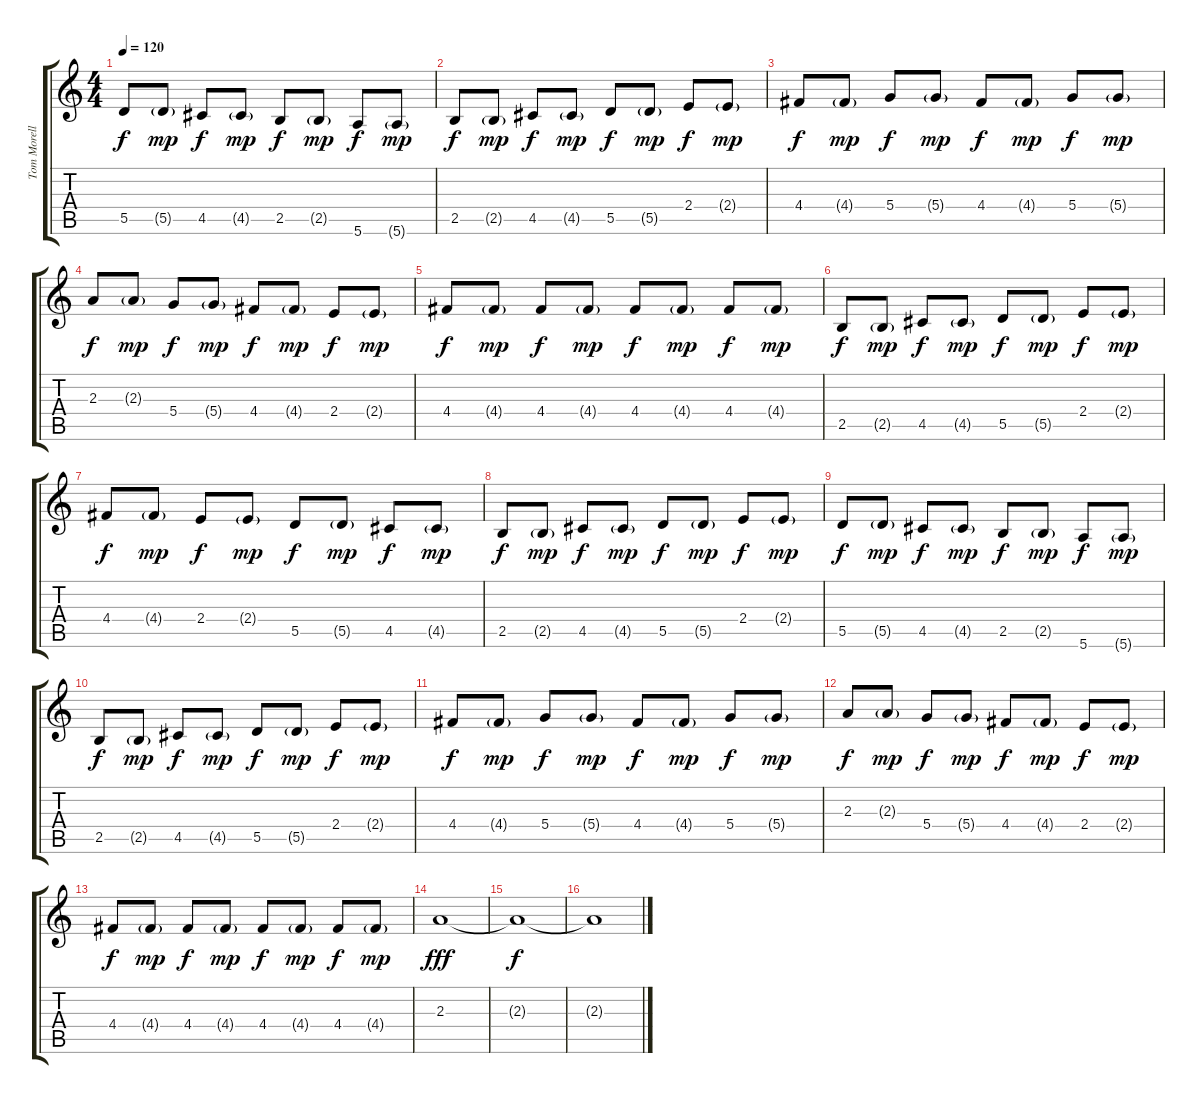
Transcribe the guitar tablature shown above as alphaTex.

\track ("Tom Morello" "Tom Morell") {instrument electricguitarjazz}
\staff {score tabs}
\tuning (E4 B3 G3 D3 A2 E2) {hide}
\ts (4 4)
\tempo 120
\clef g2
\ks c
5.5.8{dy f} 5.5{g}.8{dy mp} 4.5.8{dy f} 4.5{g}.8{dy mp} 2.5.8{dy f} 2.5{g}.8{dy mp} 5.6.8{dy f} 5.6{g}.8{dy mp} |
2.5.8{dy f} 2.5{g}.8{dy mp} 4.5.8{dy f} 4.5{g}.8{dy mp} 5.5.8{dy f} 5.5{g}.8{dy mp} 2.4.8{dy f} 2.4{g}.8{dy mp} |
4.4.8{dy f} 4.4{g}.8{dy mp} 5.4.8{dy f} 5.4{g}.8{dy mp} 4.4.8{dy f} 4.4{g}.8{dy mp} 5.4.8{dy f} 5.4{g}.8{dy mp} |
2.3.8{dy f} 2.3{g}.8{dy mp} 5.4.8{dy f} 5.4{g}.8{dy mp} 4.4.8{dy f} 4.4{g}.8{dy mp} 2.4.8{dy f} 2.4{g}.8{dy mp} |
4.4.8{dy f} 4.4{g}.8{dy mp} 4.4.8{dy f} 4.4{g}.8{dy mp} 4.4.8{dy f} 4.4{g}.8{dy mp} 4.4.8{dy f} 4.4{g}.8{dy mp} |
2.5.8{dy f volume 16 instrument distortionguitar} 2.5{g}.8{dy mp} 4.5.8{dy f} 4.5{g}.8{dy mp} 5.5.8{dy f} 5.5{g}.8{dy mp} 2.4.8{dy f} 2.4{g}.8{dy mp} |
4.4.8{dy f} 4.4{g}.8{dy mp} 2.4.8{dy f} 2.4{g}.8{dy mp} 5.5.8{dy f} 5.5{g}.8{dy mp} 4.5.8{dy f} 4.5{g}.8{dy mp} |
2.5.8{dy f} 2.5{g}.8{dy mp} 4.5.8{dy f} 4.5{g}.8{dy mp} 5.5.8{dy f} 5.5{g}.8{dy mp} 2.4.8{dy f} 2.4{g}.8{dy mp} |
5.5.8{dy f} 5.5{g}.8{dy mp} 4.5.8{dy f} 4.5{g}.8{dy mp} 2.5.8{dy f} 2.5{g}.8{dy mp} 5.6.8{dy f} 5.6{g}.8{dy mp} |
2.5.8{dy f} 2.5{g}.8{dy mp} 4.5.8{dy f} 4.5{g}.8{dy mp} 5.5.8{dy f} 5.5{g}.8{dy mp} 2.4.8{dy f} 2.4{g}.8{dy mp} |
4.4.8{dy f} 4.4{g}.8{dy mp} 5.4.8{dy f} 5.4{g}.8{dy mp} 4.4.8{dy f} 4.4{g}.8{dy mp} 5.4.8{dy f} 5.4{g}.8{dy mp} |
2.3.8{dy f} 2.3{g}.8{dy mp} 5.4.8{dy f} 5.4{g}.8{dy mp} 4.4.8{dy f} 4.4{g}.8{dy mp} 2.4.8{dy f} 2.4{g}.8{dy mp} |
4.4.8{dy f} 4.4{g}.8{dy mp} 4.4.8{dy f} 4.4{g}.8{dy mp} 4.4.8{dy f} 4.4{g}.8{dy mp} 4.4.8{dy f} 4.4{g}.8{dy mp} |
2.3.1{dy fff} |
2.3{t}.1{dy f volume 5} |
2.3{t}.1
